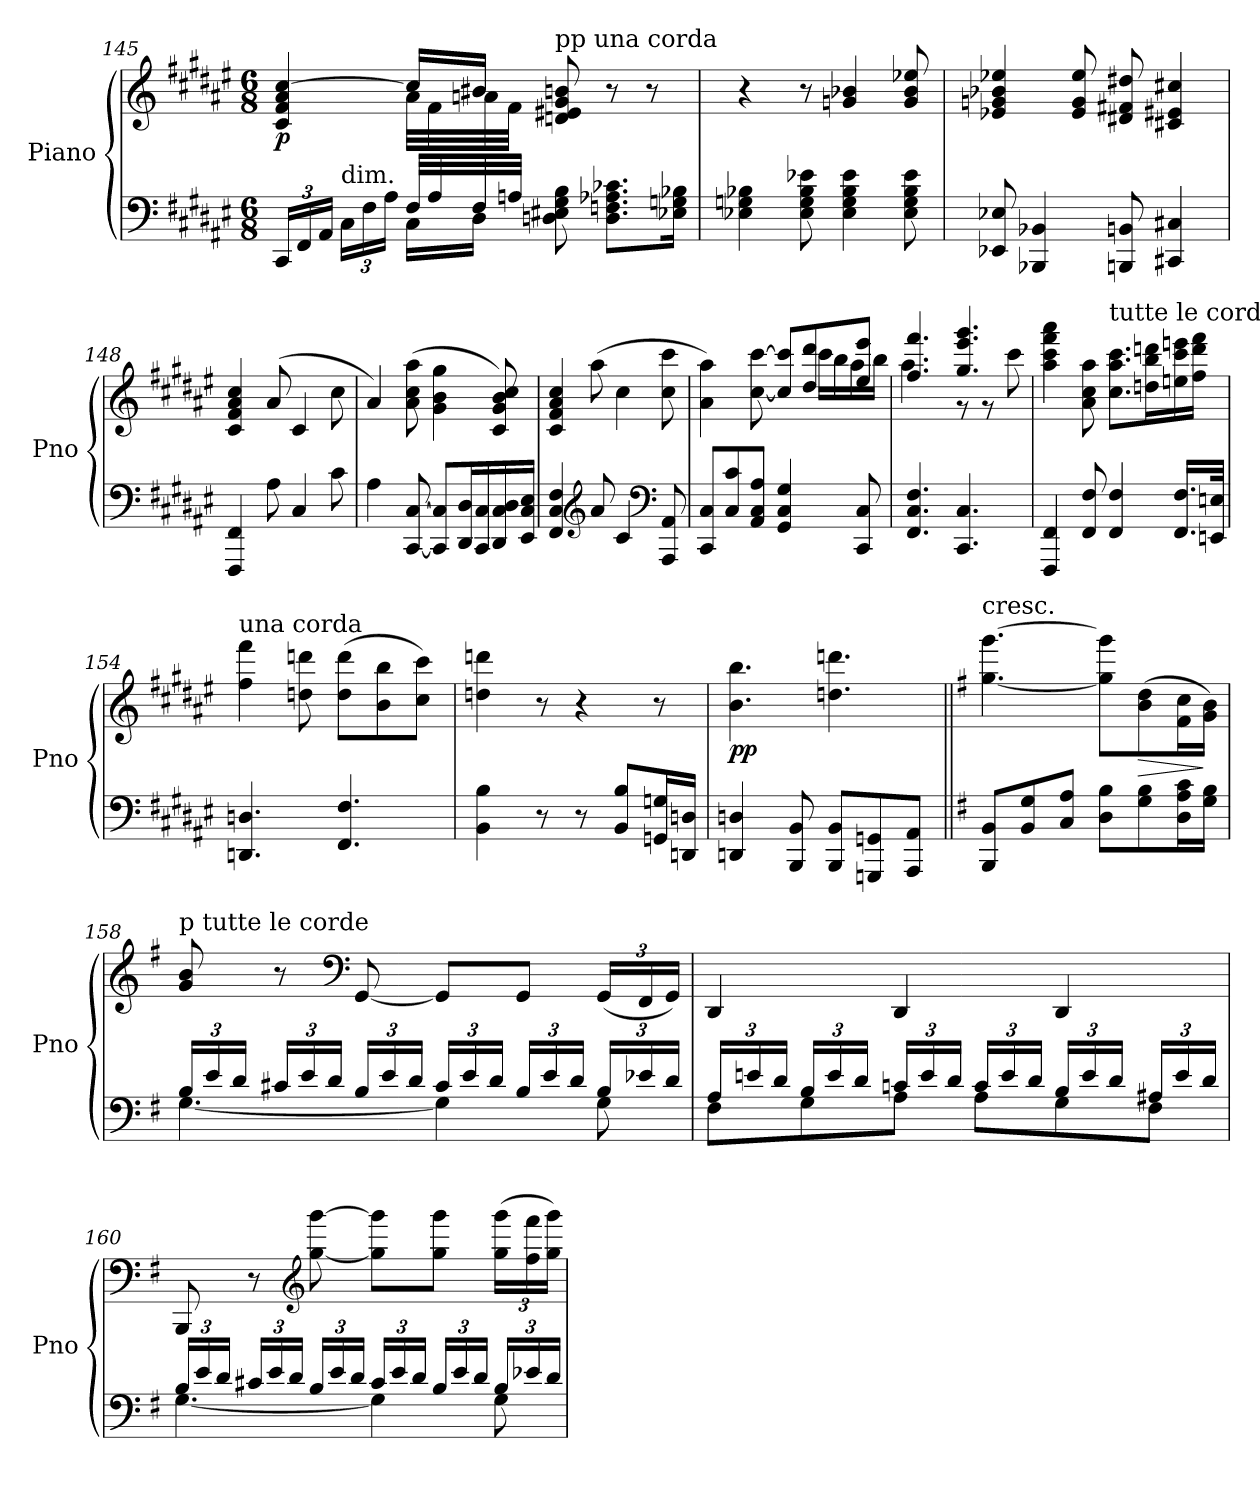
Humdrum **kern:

**kern	**kern	**dynam
*part1	*part1	*part1
*staff2	*staff1	*staff1/2
*I"Piano	*	*
*I'Pno	*	*
!!LO:LB:g=z
*clefF4	*clefG2	*
*k[f#c#g#d#a#e#]	*k[f#c#g#d#a#e#]	*
*F#:	*F#:	*
*M6/8	*M6/8	*
*Xbrackettup	*	*
=145	=145	=145
*^	*^	*
!	!	!	!	!LO:DY:b
24CC#/LL	4ryy	4c#/ 4f#/ 4a#/ [4cc#/	4ryy	p
24FF#/	.	.	.	.
24AA#/JJ	.	.	.	.
!LO:TX:a:t=dim.	!	!	!	!
24C#\LL	.	.	.	.
24F#\	.	.	.	.
24A#\JJ	.	.	.	.
32F#/LLL	16C#\LL	16cc#/LL]	32a#\LLL	.
32A#/	.	.	32f#\	.
32F#/	16D#\JJ	16b#X/JJ	32an\	.
32An/JJJ	.	.	32f#\JJJ	.
!	!	!LO:TX:a:t=pp una corda	!	!
8Dn\ 8E#X\ 8G#\ 8B\	4.ryy	8dn/ 8e#X/ 8g#/ 8bn/	4.ryy	.
8.D\ 8.Fn\ 8.A-X\ 8.c-X\L	.	8r	.	.
.	.	8r	.	.
16E-X\ 16Gn\ 16B-X\Jk	.	.	.	.
*v	*v	*	*	*
*	*v	*v	*
=146	=146	=146
4E-X\ 4Gn\ 4B-X\	4r	.
8E-\ 8G\ 8B-\ 8e-X\	8r	.
4E-\ 4G\ 4B-\ 4e-\	4gn/ 4b-X/	.
8E-\ 8G\ 8B-\ 8e-\	8g/ 8b-/ 8ee-X/	.
=147	=147	=147
8EE-X/ 8E-X/	4e-X/ 4gn/ 4b-X/ 4ee-X/	.
4BBB-X/ 4BB-X/	.	.
.	8e-/ 8g/ 8ee-/	.
8BBBn/ 8BBn/	8d#X/ 8f#X/ 8dd#X/	.
4CC#X/ 4C#X/	4c#X/ 4e#X/ 4cc#X/	.
!!LO:LB:g=z
=148	=148	=148
4FFF#/ 4FF#/	4c#/ 4f#/ 4a#/ 4cc#/	.
8A#\	(>8a#/	.
4C#/	4c#/	.
8c#\	8cc#\	.
=149	=149	=149
4A#\	4a#/)	.
[8CC#/ [8C#/	(>8a#\ 8cc#\ 8aa#\	.
8CC#/] 8C#/]L	4g#\ 4b\ 4gg#\	.
16DD#/ 16D#/L	.	.
16CC#/ 16C#/	.	.
16DD#/ 16C#/ 16D#/	8c#/ 8g#/ 8b/ 8cc#/)	.
16EE#/ 16C#/ 16E#/JJ	.	.
=150	=150	=150
4FF#/ 4C#/ 4F#/	4c#/ 4f#/ 4a#/ 4cc#/	.
*clefG2	*	*
8a#/	(>8aa#\	.
4c#/	4cc#\	.
*clefF4	*	*
8AAA#/ 8AA#/	8cc#\ 8ccc#\	.
=151	=151	=151
*	*^	*
8CC#/ 8C#/L	4a#\ 4aa#\)	2ryy	.
8C#/ 8c#/	.	.	.
8AA#/ 8C#/ 8A#/J	[8cc#\ [8ccc#\	.	.
4GG#/ 4C#/ 4G#/	8cc#/] 8ccc#/]L	.	.
.	8dd#/ 8ddd#/	16ccc#\LL	.
.	.	16bb\	.
8CC#/ 8C#/	8ee#/ 8eee#/J	16aa#\	.
.	.	16bb\JJ	.
=152	=152	=152	=152
4.FF#/ 4.C#/ 4.F#/	4.ff#/ 4.fff#/	4.aa#\	.
4.CC#/ 4.C#/	4.gg#/ 4.eee#/ 4.ggg#/	8rg	.
.	.	8rg	.
.	.	8ccc#\	.
*	*v	*v	*
!!LO:PB:g=z
=153	=153	=153
4FFF#/ 4FF#/	4aa#\ 4ccc#\ 4fff#\ 4aaa#\	.
8FF#/ 8F#/	8a#\ 8cc#\ 8aa#\	.
!	!LO:TX:a:t=tutte le corde	!
4FF#/ 4F#/	8.cc#\ 8.aa#\ 8.ccc#\L	.
.	16ddn\ 16bb\ 16dddn\L	.
16.FF#/ 16.F#/LL	16een\ 16ccc#\ 16eeen\	.
.	16ff#\ 16ddd\ 16fff#\JJ	.
32EEn/ 32En/JJk	.	.
=154	=154	=154
!	!LO:TX:a:t=una corda	!
4.DDn/ 4.Dn/	4ff#\ 4fff#\	.
.	8ddn\ 8dddn\	.
4.FF#/ 4.F#/	(>8dd\ 8ddd\L	.
.	8b\ 8bb\	.
.	8cc#\ 8ccc#\J)	.
=155	=155	=155
4BB\ 4B\	4ddn\ 4dddn\	.
8r	8r	.
8r	4r	.
8BB/ 8B/L	.	.
16GGn/ 16Gn/L	8r	.
16DDn/ 16Dn/JJ	.	.
=156	=156	=156
!	!	!LO:DY:b
4DDn/ 4Dn/	4.b\ 4.bb\	pp
8BBB/ 8BB/	.	.
8BBB/ 8BB/L	4.ddn\ 4.dddn\	.
8GGGn/ 8GGn/	.	.
8AAA#/ 8AA#/J	.	.
=157||	=157||	=157||
*k[f#]	*k[f#]	*
*G:	*G:	*
!	!LO:TX:a:t=cresc.	!
8BBB/ 8BB/L	[4.gg\ [4.ggg\	.
8BB/ 8G/	.	.
8C/ 8A/J	.	.
8D\ 8B\L	8gg\] 8ggg\]L	.
!	!	!LO:HP:b
8G\ 8B\	(>8b\ 8dd\	>
16D\ 16A\ 16c\L	16f#\ 16cc\L	.
16G\ 16B\JJ	16g\ 16b\JJ)	]
!!LO:LB:g=z
=158	=158	=158
*^	*	*
!	!	!LO:TX:a:t=p tutte le corde	!
24B/LL	[4.G\	8g/ 8b/	.
24e/	.	.	.
24d/JJ	.	.	.
24c#X/LL	.	8r	.
24e/	.	.	.
24d/JJ	.	.	.
*	*	*clefF4	*
24B/LL	.	[8GG/	.
24e/	.	.	.
24d/JJ	.	.	.
24c#/LL	4G\]	8GG/L]	.
24e/	.	.	.
24d/JJ	.	.	.
24B/LL	.	8GG/J	.
24e/	.	.	.
24d/JJ	.	.	.
*	*	*Xbrackettup	*
24B/LL	8G\	(<24GG/LL	.
24e-X/	.	24FF#/	.
24d/JJ	.	24GG/JJ)	.
!!LO:LB:g=z
=159	=159	=159	=159
24A/LL	8F#\L	4DD/	.
24en/	.	.	.
24d/JJ	.	.	.
24B/LL	8G\	.	.
24e/	.	.	.
24d/JJ	.	.	.
24cn/LL	8A\J	4DD/	.
24e/	.	.	.
24d/JJ	.	.	.
24c/LL	8A\L	.	.
24e/	.	.	.
24d/JJ	.	.	.
24B/LL	8G\	4DD/	.
24e/	.	.	.
24d/JJ	.	.	.
24A#X/LL	8F#\J	.	.
24e/	.	.	.
24d/JJ	.	.	.
!!LO:LB:g=z
=160	=160	=160	=160
24B/LL	[4.G\	8BBB/	.
24e/	.	.	.
24d/JJ	.	.	.
24c#X/LL	.	8r	.
24e/	.	.	.
24d/JJ	.	.	.
*	*	*clefG2	*
24B/LL	.	[8gg\ [8ggg\	.
24e/	.	.	.
24d/JJ	.	.	.
24c#/LL	4G\]	8gg\] 8ggg\]L	.
24e/	.	.	.
24d/JJ	.	.	.
24B/LL	.	8gg\ 8ggg\J	.
24e/	.	.	.
24d/JJ	.	.	.
24B/LL	8G\	(>24gg\ 24ggg\LL	.
24e-X/	.	24ff#\ 24fff#\	.
24d/JJ	.	24gg\ 24ggg\JJ)	.
*v	*v	*	*
=	=	=
*-	*-	*-
